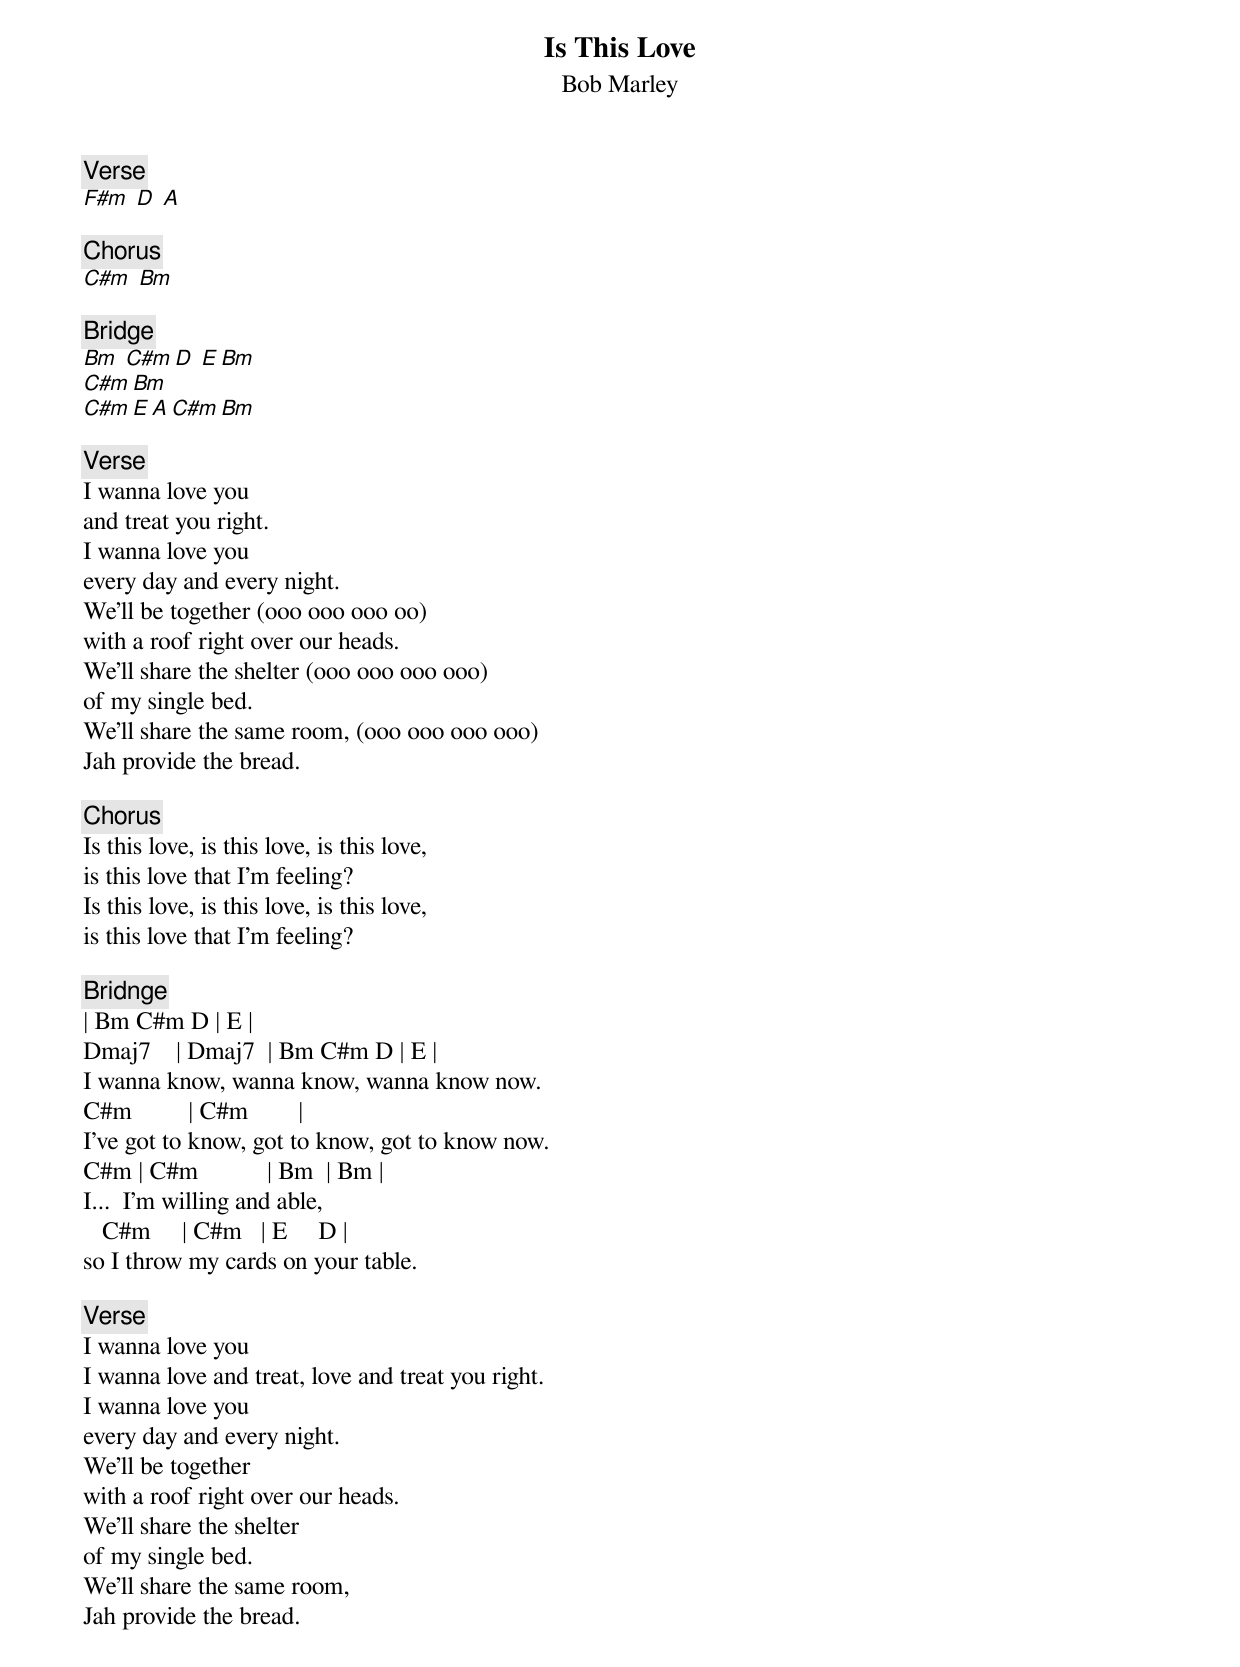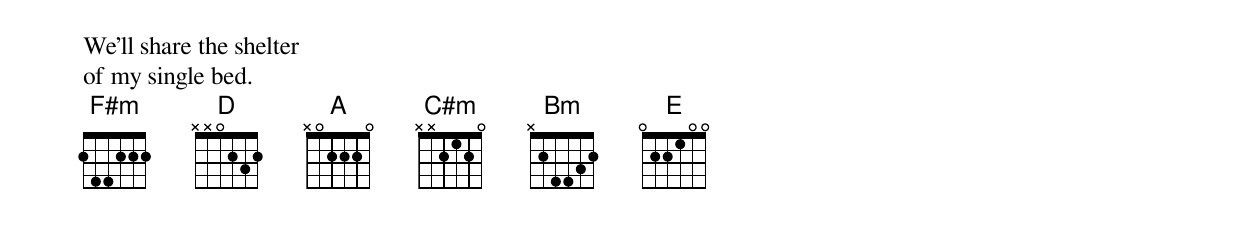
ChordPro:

{t: Is This Love}
{st: Bob Marley}
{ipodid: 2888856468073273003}

{c: Verse}
[F#m] [D] [A]

{c: Chorus}
[C#m] [Bm]

{c: Bridge}
[Bm] [C#m][D] [E][Bm]
[C#m][Bm]
[C#m][E][A][C#m][Bm]

{c: Verse}
I wanna love you
and treat you right.
I wanna love you
every day and every night.
We'll be together (ooo ooo ooo oo)
with a roof right over our heads.
We'll share the shelter (ooo ooo ooo ooo)
of my single bed.
We'll share the same room, (ooo ooo ooo ooo)
Jah provide the bread.

{c: Chorus}
Is this love, is this love, is this love,
is this love that I'm feeling?
Is this love, is this love, is this love,
is this love that I'm feeling?

{c: Bridnge}
| Bm C#m D | E |
Dmaj7 	  | Dmaj7 	| Bm C#m D | E |
I wanna know, wanna know, wanna know now.
C#m 	       | C#m 	      |
I've got to know, got to know, got to know now.
C#m | C#m           | Bm  | Bm |
I...  I'm willing and able,
   C#m     | C#m   | E     D |
so I throw my cards on your table.

{c: Verse}
I wanna love you
I wanna love and treat, love and treat you right.
I wanna love you
every day and every night.
We'll be together
with a roof right over our heads.
We'll share the shelter
of my single bed.
We'll share the same room,
Jah provide the bread.
We'll share the shelter
of my single bed.
